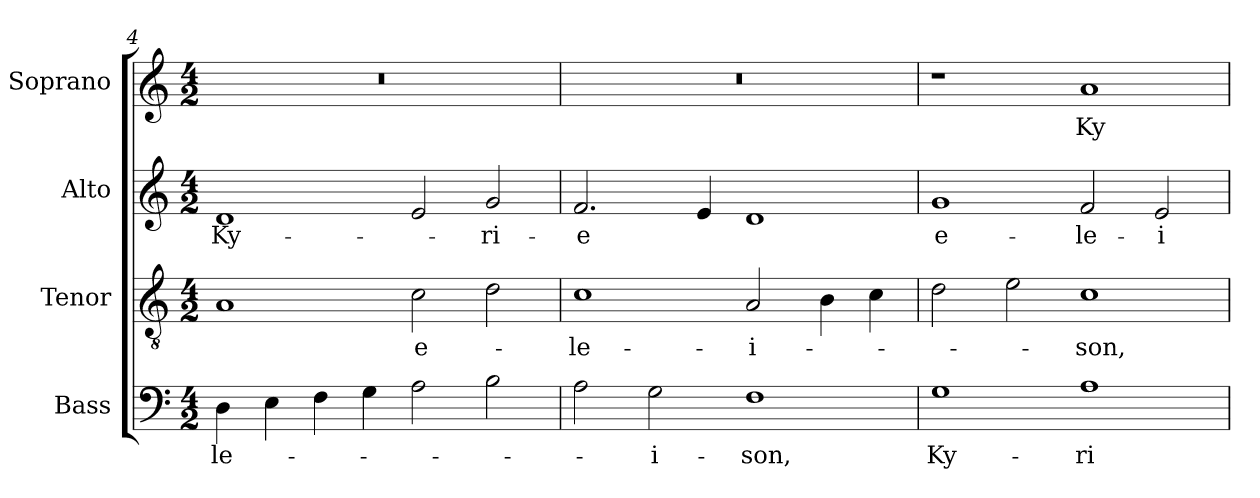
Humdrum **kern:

**kern	**text	**kern	**text	**kern	**text	**kern	**text
*part4	*part4	*part3	*part3	*part2	*part2	*part1	*part1
*staff4	*staff4	*staff3	*staff3	*staff2	*staff2	*staff1	*staff1
*I"Bass	*	*I"Tenor	*	*I"Alto	*	*I"Soprano	*
*clefF4	*	*clefGv2	*	*clefG2	*	*clefG2	*
*k[]	*	*k[]	*	*k[]	*	*k[]	*
*C:	*	*C:	*	*C:	*	*C:	*
*M4/2	*	*M4/2	*	*M4/2	*	*M4/2	*
=4	=4	=4	=4	=4	=4	=4	=4
4D\	-le-	1A	.	1d	Ky-	0r	.
4E\	.	.	.	.	.	.	.
4F\	.	.	.	.	.	.	.
4G\	.	.	.	.	.	.	.
2A\	.	2c\	e-	2e/	.	.	.
2B\	.	2d\	.	2g/	-ri-	.	.
=5	=5	=5	=5	=5	=5	=5	=5
2A\	.	1c	-le-	2.f/	e	0r	.
2G\	-i-	.	.	.	.	.	.
.	.	.	.	4e/	.	.	.
1F	-son,	2A/	-i-	1d	.	.	.
.	.	4B\	.	.	.	.	.
.	.	4c\	.	.	.	.	.
=6	=6	=6	=6	=6	=6	=6	=6
1G	Ky-	2d\	.	1g	e-	1r	.
.	.	2e\	.	.	.	.	.
1A	-ri-	1c	-son,	2f/	-le-	1a	Ky-
.	.	.	.	2e/	-i-	.	.
=	=	=	=	=	=	=	=
*-	*-	*-	*-	*-	*-	*-	*-
